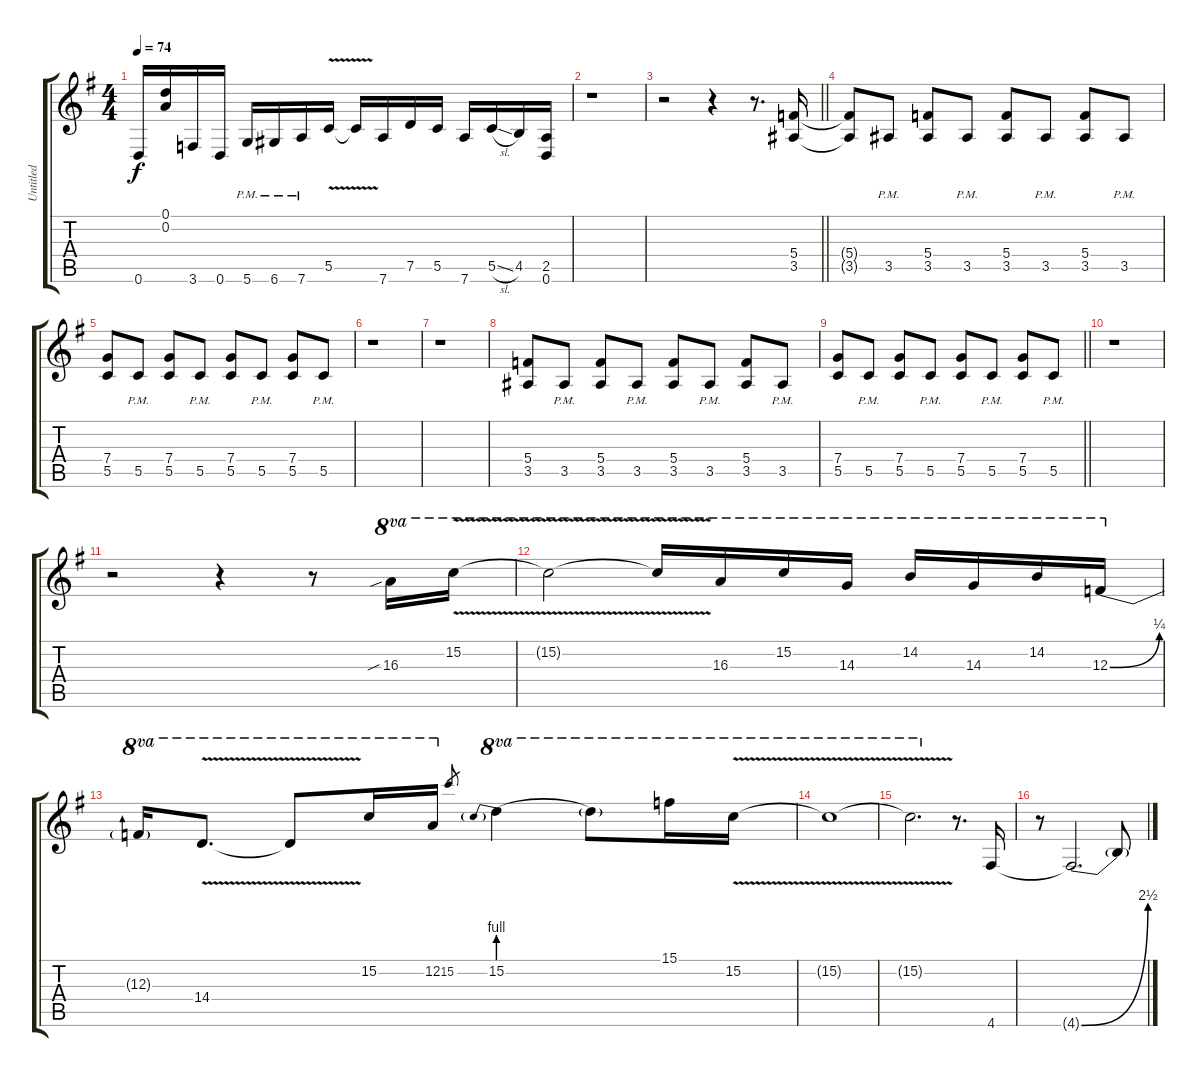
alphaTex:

\track ("Untitled" "Untitled") {instrument distortionguitar}
\staff {score tabs}
\tuning (D4 A3 F3 C3 G2 D2) {hide}
\ts (4 4)
\tempo 74
\clef g2
\ks g
0.6{t}.16{dy f} (0.1 0.2).16 3.6.16 0.6.16 5.6{pm}.16 6.6{pm}.16 7.6{pm}.16 5.5{v}.16 5.5{v t}.16 7.6.16 7.5.16 5.5.16 7.6.16 5.5{sl}.16 4.5.16 (2.5 0.6).16 |
r.1 |
\barLineRight lightlight
r.2 r.4 r.8{d} (5.4 3.5).16 |
(5.4{t} 3.5{t}).8 3.5{pm}.8 (5.4 3.5).8 3.5{pm}.8 (5.4 3.5).8 3.5{pm}.8 (5.4 3.5).8 3.5{pm}.8 |
(7.4 5.5).8 5.5{pm}.8 (7.4 5.5).8 5.5{pm}.8 (7.4 5.5).8 5.5{pm}.8 (7.4 5.5).8 5.5{pm}.8 |
r.1 |
r.1 |
(5.4 3.5).8 3.5{pm}.8 (5.4 3.5).8 3.5{pm}.8 (5.4 3.5).8 3.5{pm}.8 (5.4 3.5).8 3.5{pm}.8 |
\barLineRight lightlight
(7.4 5.5).8 5.5{pm}.8 (7.4 5.5).8 5.5{pm}.8 (7.4 5.5).8 5.5{pm}.8 (7.4 5.5).8 5.5{pm}.8 |
r.1 |
r.2 r.4 r.8 16.3{sib}.16{ot 8va} 15.2{v}.16{ot 8va} |
15.2{v t}.2{ot 8va} 15.2{v t}.16{ot 8va} 16.3.16{ot 8va} 15.2.16{ot 8va} 14.3.16{ot 8va} 14.2.16{ot 8va} 14.3.16{ot 8va} 14.2.16{ot 8va} 12.3{be (bend 0 0 60 1)}.16{ot 8va} |
12.3{t}.16{ot 8va} 14.4{v}.8{d ot 8va} 14.4{v t}.8{ot 8va} 15.2.16{ot 8va} 12.2.16{ot 8va} 15.2.8{gr} 15.2{be (prebend 0 4 60 4)}.4{ot 8va} 15.2{t}.8{ot 8va} 15.1.16{ot 8va} 15.2{v}.16{ot 8va} |
15.2{v t}.1{ot 8va} |
15.2{v t}.2{d ot 8va} r.8{d} 4.6.16 |
r.8 4.6{be (bend 0 0 60 10) t}.2{d} 4.6{t}.8
